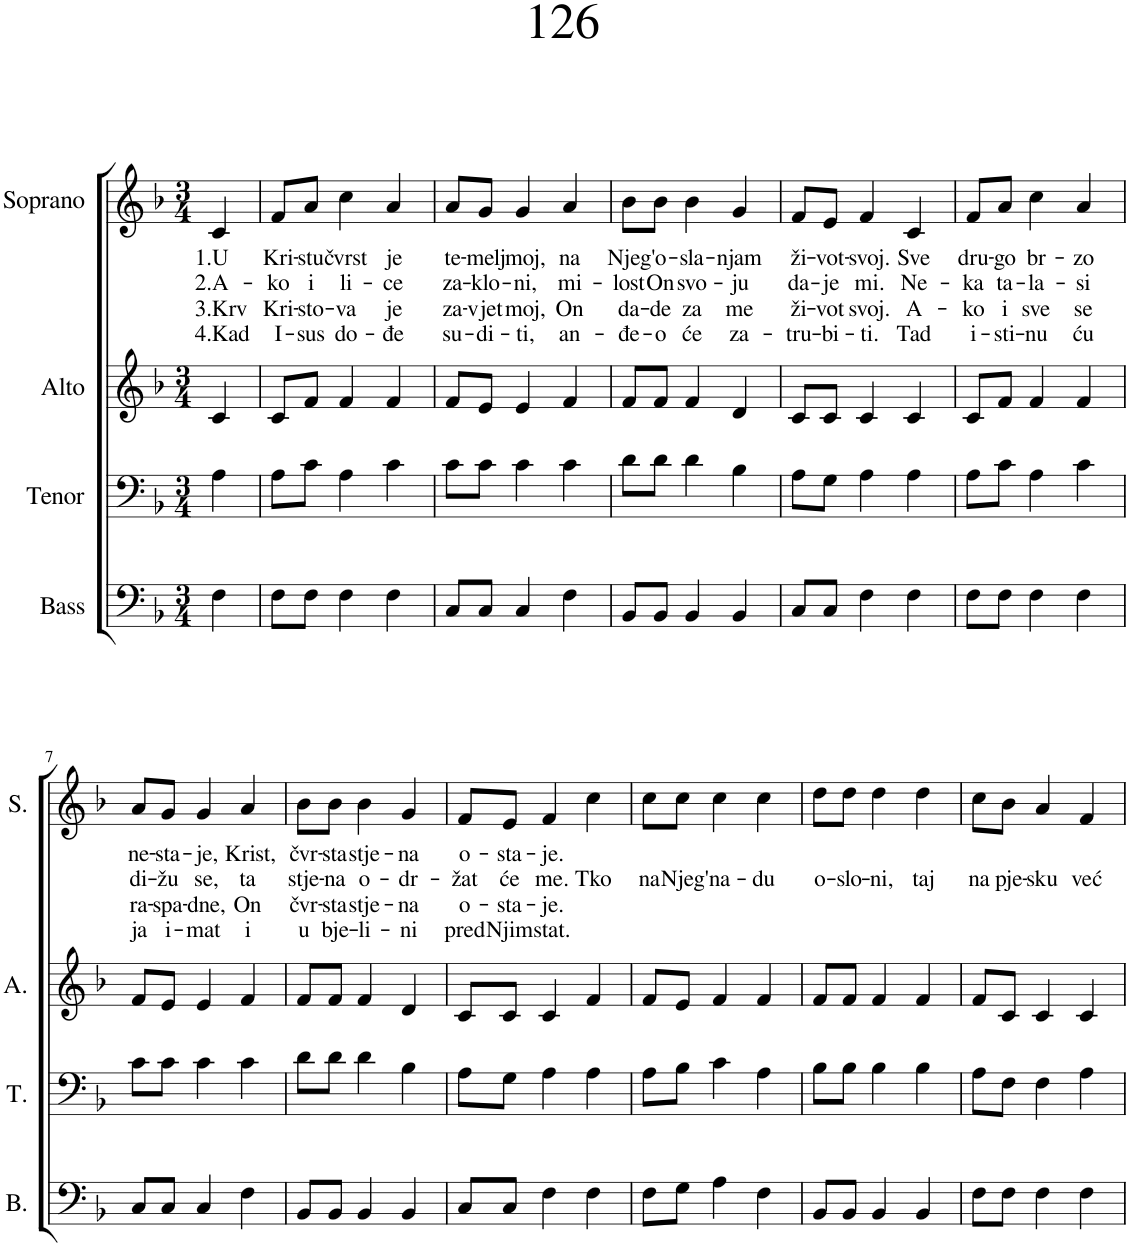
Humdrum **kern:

**kern	**kern	**kern	**kern	**text	**text	**text	**text
*part4	*part3	*part2	*part1	*part1	*part1	*part1	*part1
*staff4	*staff3	*staff2	*staff1	*staff1	*staff1	*staff1	*staff1
*I"Bass	*I"Tenor	*I"Alto	*I"Soprano	*	*	*	*
*I'B.	*I'T.	*I'A.	*I'S.	*	*	*	*
*clefF4	*clefF4	*clefG2	*clefG2	*	*	*	*
*k[b-]	*k[b-]	*k[b-]	*k[b-]	*	*	*	*
*M3/4	*M3/4	*M3/4	*M3/4	*	*	*	*
=1	=1	=1	=1	=1	=1	=1	=1
!	!	!	!	!LO:LY:b	!LO:LY:b	!LO:LY:b	!LO:LY:b
4F\	4A\	4c/	4c/	1.U	2.A-	3.Krv	4.Kad
=2	=2	=2	=2	=2	=2	=2	=2
!	!	!	!	!LO:LY:b	!LO:LY:b	!LO:LY:b	!LO:LY:b
8F\L	8A\L	8c/L	8f/L	Kri-	-ko	Kri-	I-
!	!	!	!	!LO:LY:b	!LO:LY:b	!LO:LY:b	!LO:LY:b
8F\J	8c\J	8f/J	8a/J	-stu	i	-sto-	-sus
!	!	!	!	!LO:LY:b	!LO:LY:b	!LO:LY:b	!LO:LY:b
4F\	4A\	4f/	4cc\	čvrst	li-	-va	do-
!	!	!	!	!LO:LY:b	!LO:LY:b	!LO:LY:b	!LO:LY:b
4F\	4c\	4f/	4a/	je	-ce	je	-đe
=3	=3	=3	=3	=3	=3	=3	=3
!	!	!	!	!LO:LY:b	!LO:LY:b	!LO:LY:b	!LO:LY:b
8C/L	8c\L	8f/L	8a/L	te-	za-	za-	su-
!	!	!	!	!LO:LY:b	!LO:LY:b	!LO:LY:b	!LO:LY:b
8C/J	8c\J	8e/J	8g/J	-melj	-klo-	-vjet	-di-
!	!	!	!	!LO:LY:b	!LO:LY:b	!LO:LY:b	!LO:LY:b
4C/	4c\	4e/	4g/	moj,	-ni,	moj,	-ti,
!	!	!	!	!LO:LY:b	!LO:LY:b	!LO:LY:b	!LO:LY:b
4F\	4c\	4f/	4a/	na	mi-	On	an-
=4	=4	=4	=4	=4	=4	=4	=4
!	!	!	!	!LO:LY:b	!LO:LY:b	!LO:LY:b	!LO:LY:b
8BB-/L	8d\L	8f/L	8b-\L	Njeg'	-lost	da-	-đe-
!	!	!	!	!LO:LY:b	!LO:LY:b	!LO:LY:b	!LO:LY:b
8BB-/J	8d\J	8f/J	8b-\J	o-	On	-de	-o
!	!	!	!	!LO:LY:b	!LO:LY:b	!LO:LY:b	!LO:LY:b
4BB-/	4d\	4f/	4b-\	-sla-	svo-	za	će
!	!	!	!	!LO:LY:b	!LO:LY:b	!LO:LY:b	!LO:LY:b
4BB-/	4B-\	4d/	4g/	-njam	-ju	me	za-
=5	=5	=5	=5	=5	=5	=5	=5
!	!	!	!	!LO:LY:b	!LO:LY:b	!LO:LY:b	!LO:LY:b
8C/L	8A\L	8c/L	8f/L	ži-	da-	ži-	-tru-
!	!	!	!	!LO:LY:b	!LO:LY:b	!LO:LY:b	!LO:LY:b
8C/J	8G\J	8c/J	8e/J	-vot-	-je	-vot	-bi-
!	!	!	!	!LO:LY:b	!LO:LY:b	!LO:LY:b	!LO:LY:b
4F\	4A\	4c/	4f/	-svoj.	mi.	svoj.	-ti.
!	!	!	!	!LO:LY:b	!LO:LY:b	!LO:LY:b	!LO:LY:b
4F\	4A\	4c/	4c/	Sve	Ne-	A-	Tad
=6	=6	=6	=6	=6	=6	=6	=6
!	!	!	!	!LO:LY:b	!LO:LY:b	!LO:LY:b	!LO:LY:b
8F\L	8A\L	8c/L	8f/L	dru-	-ka	-ko	i-
!	!	!	!	!LO:LY:b	!LO:LY:b	!LO:LY:b	!LO:LY:b
8F\J	8c\J	8f/J	8a/J	-go	ta-	i	-sti-
!	!	!	!	!LO:LY:b	!LO:LY:b	!LO:LY:b	!LO:LY:b
4F\	4A\	4f/	4cc\	br-	-la-	sve	-nu
!	!	!	!	!LO:LY:b	!LO:LY:b	!LO:LY:b	!LO:LY:b
4F\	4c\	4f/	4a/	-zo	-si	se	ću
!!LO:LB:g=z
=7	=7	=7	=7	=7	=7	=7	=7
!	!	!	!	!LO:LY:b	!LO:LY:b	!LO:LY:b	!LO:LY:b
8C/L	8c\L	8f/L	8a/L	ne-	di-	ra-	ja
!	!	!	!	!LO:LY:b	!LO:LY:b	!LO:LY:b	!LO:LY:b
8C/J	8c\J	8e/J	8g/J	-sta-	-žu	-spa-	i-
!	!	!	!	!LO:LY:b	!LO:LY:b	!LO:LY:b	!LO:LY:b
4C/	4c\	4e/	4g/	-je,	se,	-dne,	-mat
!	!	!	!	!LO:LY:b	!LO:LY:b	!LO:LY:b	!LO:LY:b
4F\	4c\	4f/	4a/	Krist,	ta	On	i
=8	=8	=8	=8	=8	=8	=8	=8
!	!	!	!	!LO:LY:b	!LO:LY:b	!LO:LY:b	!LO:LY:b
8BB-/L	8d\L	8f/L	8b-\L	čvr-	stje-	čvr-	u
!	!	!	!	!LO:LY:b	!LO:LY:b	!LO:LY:b	!LO:LY:b
8BB-/J	8d\J	8f/J	8b-\J	-sta	-na	-sta	bje-
!	!	!	!	!LO:LY:b	!LO:LY:b	!LO:LY:b	!LO:LY:b
4BB-/	4d\	4f/	4b-\	stje-	o-	stje-	-li-
!	!	!	!	!LO:LY:b	!LO:LY:b	!LO:LY:b	!LO:LY:b
4BB-/	4B-\	4d/	4g/	-na	-dr-	-na	-ni
=9	=9	=9	=9	=9	=9	=9	=9
!	!	!	!	!LO:LY:b	!LO:LY:b	!LO:LY:b	!LO:LY:b
8C/L	8A\L	8c/L	8f/L	o-	-žat	o-	pred
!	!	!	!	!LO:LY:b	!LO:LY:b	!LO:LY:b	!LO:LY:b
8C/J	8G\J	8c/J	8e/J	-sta-	će	-sta-	Njim
!	!	!	!	!LO:LY:b	!LO:LY:b	!LO:LY:b	!LO:LY:b
4F\	4A\	4c/	4f/	-je.	me.	-je.	stat.
!	!	!	!	!	!LO:LY:b	!	!
4F\	4A\	4f/	4cc\	.	Tko	.	.
=10	=10	=10	=10	=10	=10	=10	=10
!	!	!	!	!	!LO:LY:b	!	!
8F\L	8A\L	8f/L	8cc\L	.	na	.	.
!	!	!	!	!	!LO:LY:b	!	!
8G\J	8B-\J	8e/J	8cc\J	.	Njeg'	.	.
!	!	!	!	!	!LO:LY:b	!	!
4A\	4c\	4f/	4cc\	.	na-	.	.
!	!	!	!	!	!LO:LY:b	!	!
4F\	4A\	4f/	4cc\	.	-du	.	.
=11	=11	=11	=11	=11	=11	=11	=11
!	!	!	!	!	!LO:LY:b	!	!
8BB-/L	8B-\L	8f/L	8dd\L	.	o-	.	.
!	!	!	!	!	!LO:LY:b	!	!
8BB-/J	8B-\J	8f/J	8dd\J	.	-slo-	.	.
!	!	!	!	!	!LO:LY:b	!	!
4BB-/	4B-\	4f/	4dd\	.	-ni,	.	.
!	!	!	!	!	!LO:LY:b	!	!
4BB-/	4B-\	4f/	4dd\	.	taj	.	.
=12	=12	=12	=12	=12	=12	=12	=12
!	!	!	!	!	!LO:LY:b	!	!
8F\L	8A\L	8f/L	8cc\L	.	na	.	.
!	!	!	!	!	!LO:LY:b	!	!
8F\J	8F\J	8c/J	8b-\J	.	pje-	.	.
!	!	!	!	!	!LO:LY:b	!	!
4F\	4F\	4c/	4a/	.	-sku	.	.
!	!	!	!	!	!LO:LY:b	!	!
4F\	4A\	4c/	4f/	.	već	.	.
=	=	=	=	=	=	=	=
*-	*-	*-	*-	*-	*-	*-	*-
